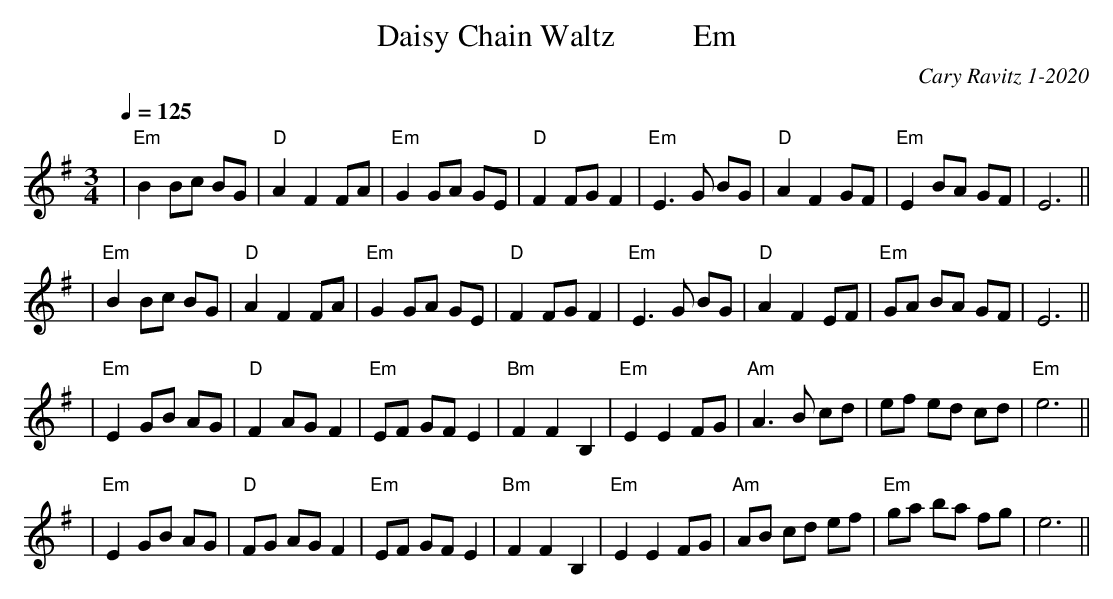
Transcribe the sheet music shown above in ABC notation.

X:1
T: Daisy Chain Waltz          Em
C: Cary Ravitz 1-2020
M: 3/4
L: 1/8
Q: 1/4=125
K: Em
| "Em"B2 Bc BG | "D"A2 F2 FA | "Em"G2 GA GE  | "D"F2 FG F2 | "Em"E3 G BG | "D"A2 F2 GF | "Em"E2 BA GF | E6 ||
| "Em"B2 Bc BG | "D"A2 F2 FA | "Em"G2 GA GE  | "D"F2 FG F2 | "Em"E3 G BG | "D"A2 F2 EF | "Em"GA BA GF | E6 ||
| "Em"E2 GB AG | "D"F2 AG F2 | "Em"EF GF E2 | "Bm"F2 F2 B,2 | "Em"E2 E2 FG | "Am"A3 B cd | ef ed cd | "Em"e6 ||
| "Em"E2 GB AG | "D"FG AG F2 | "Em"EF GF E2 | "Bm"F2 F2 B,2 | "Em"E2 E2 FG | "Am"AB cd ef | "Em" ga ba fg | e6 ||
